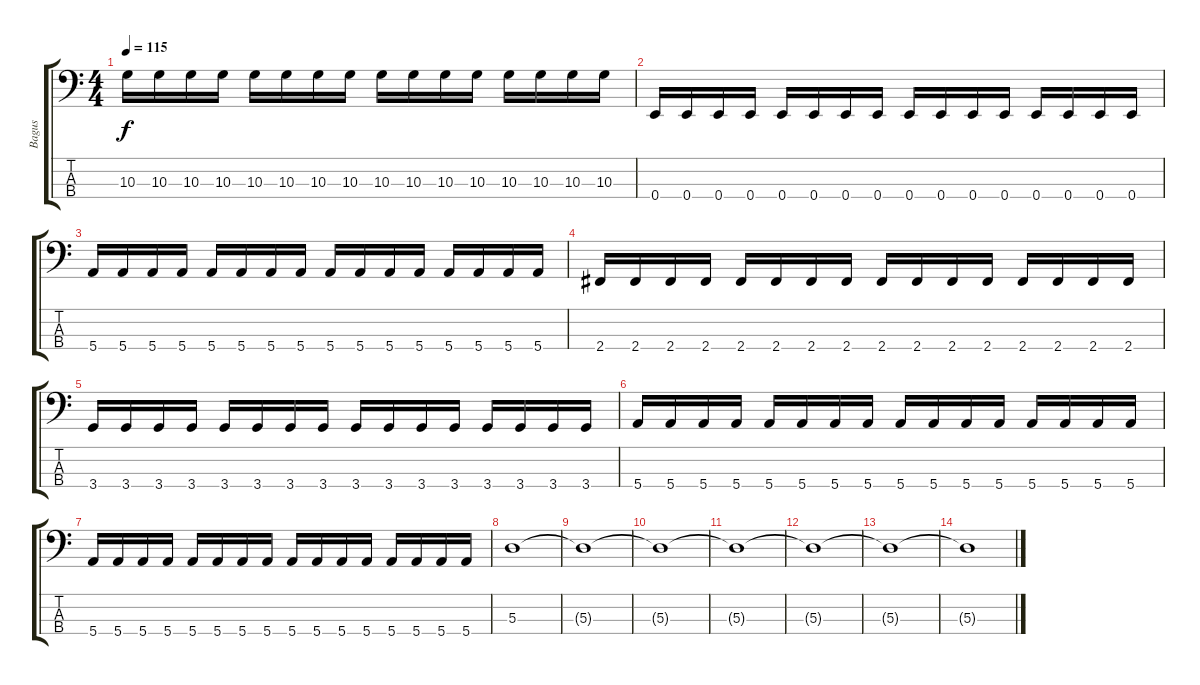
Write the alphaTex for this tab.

\track ("Bagus" "Bagus") {instrument electricbasspick}
\staff {score tabs}
\tuning (G2 D2 A1 E1) {hide}
\ts (4 4)
\tempo 115
\clef f4
\ks c
10.3.16{dy f} 10.3.16 10.3.16 10.3.16 10.3.16 10.3.16 10.3.16 10.3.16 10.3.16 10.3.16 10.3.16 10.3.16 10.3.16 10.3.16 10.3.16 10.3.16 |
0.4.16 0.4.16 0.4.16 0.4.16 0.4.16 0.4.16 0.4.16 0.4.16 0.4.16 0.4.16 0.4.16 0.4.16 0.4.16 0.4.16 0.4.16 0.4.16 |
5.4.16 5.4.16 5.4.16 5.4.16 5.4.16 5.4.16 5.4.16 5.4.16 5.4.16 5.4.16 5.4.16 5.4.16 5.4.16 5.4.16 5.4.16 5.4.16 |
2.4.16 2.4.16 2.4.16 2.4.16 2.4.16 2.4.16 2.4.16 2.4.16 2.4.16 2.4.16 2.4.16 2.4.16 2.4.16 2.4.16 2.4.16 2.4.16 |
3.4.16 3.4.16 3.4.16 3.4.16 3.4.16 3.4.16 3.4.16 3.4.16 3.4.16 3.4.16 3.4.16 3.4.16 3.4.16 3.4.16 3.4.16 3.4.16 |
5.4.16 5.4.16 5.4.16 5.4.16 5.4.16 5.4.16 5.4.16 5.4.16 5.4.16 5.4.16 5.4.16 5.4.16 5.4.16 5.4.16 5.4.16 5.4.16 |
5.4.16 5.4.16 5.4.16 5.4.16 5.4.16 5.4.16 5.4.16 5.4.16 5.4.16 5.4.16 5.4.16 5.4.16 5.4.16 5.4.16 5.4.16 5.4.16 |
5.3.1 |
5.3{t}.1 |
5.3{t}.1 |
5.3{t}.1{volume 0} |
5.3{t}.1 |
5.3{t}.1 |
5.3{t}.1
